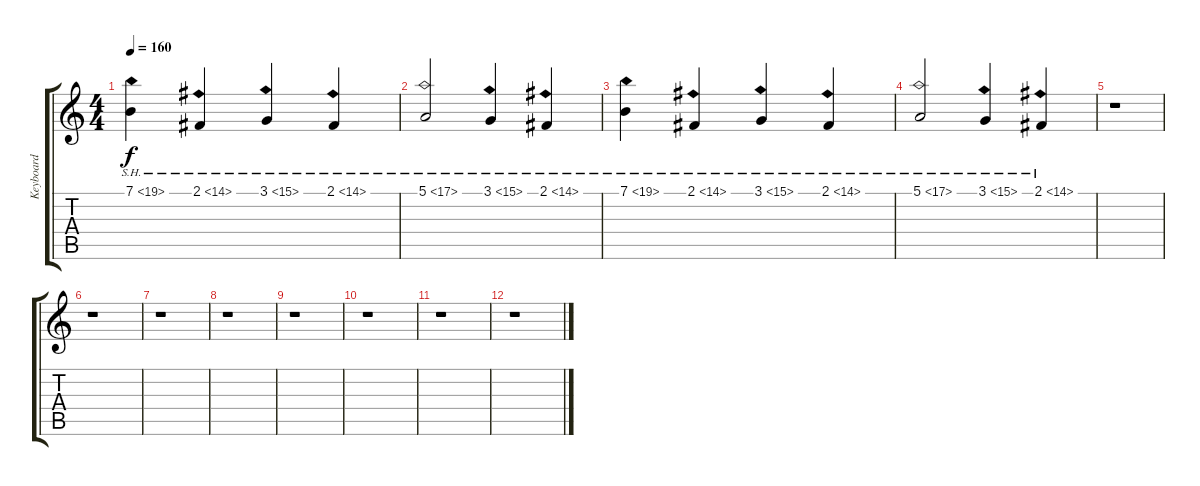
\track ("Keyboard" "Keyboard") {instrument honkytonkpiano}
\staff {score tabs}
\tuning (E4 B3 G3 D3 A2 E2) {hide}
\ts (4 4)
\tempo 160
\clef g2
\ks c
7.1{sh 12}.4{dy f} 2.1{sh 12}.4 3.1{sh 12}.4 2.1{sh 12}.4 |
5.1{sh 12}.2 3.1{sh 12}.4 2.1{sh 12}.4 |
7.1{sh 12}.4 2.1{sh 12}.4 3.1{sh 12}.4 2.1{sh 12}.4 |
5.1{sh 12}.2 3.1{sh 12}.4 2.1{sh 12}.4 |
r.1 |
r.1 |
r.1 |
r.1 |
r.1 |
r.1 |
r.1 |
r.1
